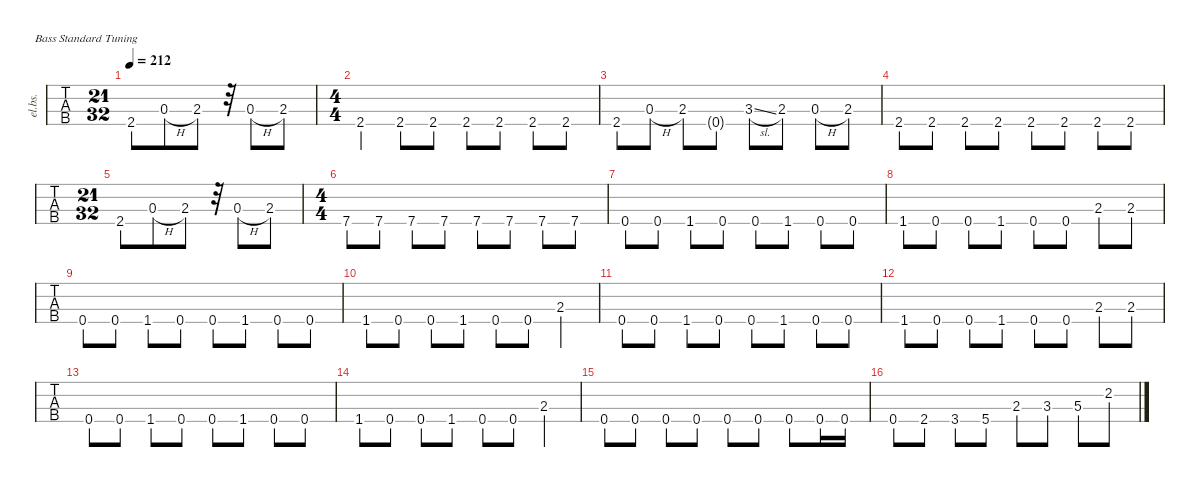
\defaultSystemsLayout 4
\hideDynamics
\bracketExtendMode nobrackets
\track ("Bass" "el.bs.") {defaultSystemsLayout 4 multiBarRest instrument electricbassfinger}
\staff {tabs}
\tuning (G2 D2 A1 E1)
\ts (21 32)
\beaming (8 3 2)
\tempo 212
\clef f4
\ks c
2.4{acc #}.8{dy f} 0.3{h}.8 2.3.8 r.32 0.3{h}.8 2.3.8 |
\ts (4 4)
\beaming (8 2 2 2 2)
2.4{acc #}.4 2.4{acc #}.8 2.4{acc #}.8 2.4{acc #}.8 2.4{acc #}.8 2.4{acc #}.8 2.4{acc #}.8 |
2.4{acc #}.8 0.3{h}.8 2.3.8 0.4{g}.8 3.3{sl}.8 2.3.8 0.3{h}.8 2.3.8 |
2.4{acc #}.8 2.4{acc #}.8 2.4{acc #}.8 2.4{acc #}.8 2.4{acc #}.8 2.4{acc #}.8 2.4{acc #}.8 2.4{acc #}.8 |
\ts (21 32)
\beaming (8 3 2)
2.4{acc #}.8 0.3{h}.8 2.3.8 r.32 0.3{h}.8 2.3.8 |
\ts (4 4)
\beaming (8 2 2 2 2)
7.4.8 7.4.8 7.4.8 7.4.8 7.4.8 7.4.8 7.4.8 7.4.8 |
0.4.8 0.4.8 1.4.8 0.4.8 0.4.8 1.4.8 0.4.8 0.4.8 |
1.4.8 0.4.8 0.4.8 1.4.8 0.4.8 0.4.8 2.3.8 2.3.8 |
0.4.8 0.4.8 1.4.8 0.4.8 0.4.8 1.4.8 0.4.8 0.4.8 |
1.4.8 0.4.8 0.4.8 1.4.8 0.4.8 0.4.8 2.3{ac}.4 |
0.4.8 0.4.8 1.4.8 0.4.8 0.4.8 1.4.8 0.4.8 0.4.8 |
1.4.8 0.4.8 0.4.8 1.4.8 0.4.8 0.4.8 2.3.8 2.3.8 |
0.4.8 0.4.8 1.4.8 0.4.8 0.4.8 1.4.8 0.4.8 0.4.8 |
1.4.8 0.4.8 0.4.8 1.4.8 0.4.8 0.4.8 2.3{ac}.4 |
0.4.8 0.4.8 0.4.8 0.4.8 0.4.8 0.4.8 0.4.8 0.4.16 0.4.16 |
0.4.8 2.4{acc #}.8 3.4.8 5.4.8 2.3.8 3.3.8 5.3.8 2.2.8
